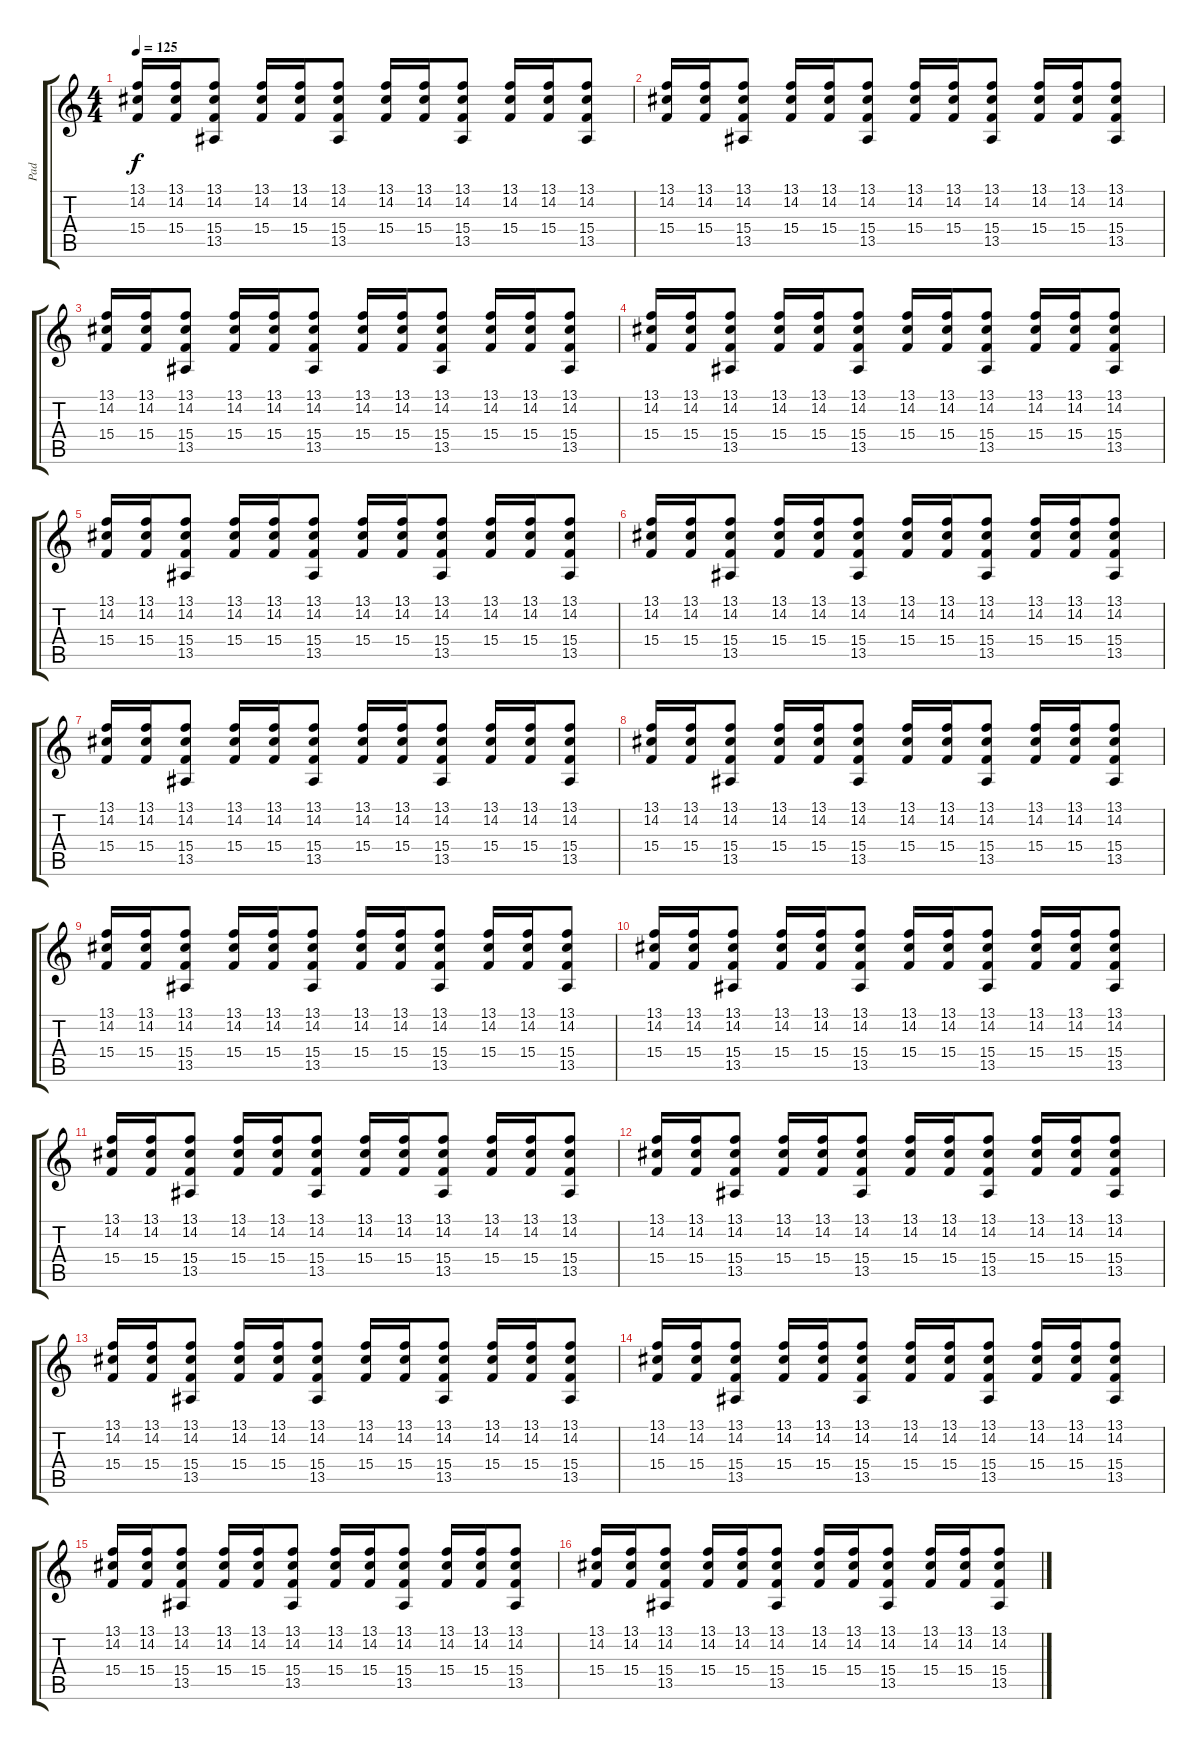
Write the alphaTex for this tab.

\track ("Pad" "Pad") {instrument fx1rain}
\staff {score tabs}
\tuning (E4 B3 G3 D3 A2 E2) {hide}
\ts (4 4)
\tempo 125
\clef g2
\ks c
(13.1 14.2 15.4).16{dy f} (13.1 14.2 15.4).16 (13.1 14.2 15.4 13.5).8 (13.1 14.2 15.4).16 (13.1 14.2 15.4).16 (13.1 14.2 15.4 13.5).8 (13.1 14.2 15.4).16 (13.1 14.2 15.4).16 (13.1 14.2 15.4 13.5).8 (13.1 14.2 15.4).16 (13.1 14.2 15.4).16 (13.1 14.2 15.4 13.5).8 |
(13.1 14.2 15.4).16 (13.1 14.2 15.4).16 (13.1 14.2 15.4 13.5).8 (13.1 14.2 15.4).16 (13.1 14.2 15.4).16 (13.1 14.2 15.4 13.5).8 (13.1 14.2 15.4).16 (13.1 14.2 15.4).16 (13.1 14.2 15.4 13.5).8 (13.1 14.2 15.4).16 (13.1 14.2 15.4).16 (13.1 14.2 15.4 13.5).8 |
(13.1 14.2 15.4).16 (13.1 14.2 15.4).16 (13.1 14.2 15.4 13.5).8 (13.1 14.2 15.4).16 (13.1 14.2 15.4).16 (13.1 14.2 15.4 13.5).8 (13.1 14.2 15.4).16 (13.1 14.2 15.4).16 (13.1 14.2 15.4 13.5).8 (13.1 14.2 15.4).16 (13.1 14.2 15.4).16 (13.1 14.2 15.4 13.5).8 |
(13.1 14.2 15.4).16 (13.1 14.2 15.4).16 (13.1 14.2 15.4 13.5).8 (13.1 14.2 15.4).16 (13.1 14.2 15.4).16 (13.1 14.2 15.4 13.5).8 (13.1 14.2 15.4).16 (13.1 14.2 15.4).16 (13.1 14.2 15.4 13.5).8 (13.1 14.2 15.4).16 (13.1 14.2 15.4).16 (13.1 14.2 15.4 13.5).8 |
(13.1 14.2 15.4).16 (13.1 14.2 15.4).16 (13.1 14.2 15.4 13.5).8 (13.1 14.2 15.4).16 (13.1 14.2 15.4).16 (13.1 14.2 15.4 13.5).8 (13.1 14.2 15.4).16 (13.1 14.2 15.4).16 (13.1 14.2 15.4 13.5).8 (13.1 14.2 15.4).16 (13.1 14.2 15.4).16 (13.1 14.2 15.4 13.5).8 |
(13.1 14.2 15.4).16 (13.1 14.2 15.4).16 (13.1 14.2 15.4 13.5).8 (13.1 14.2 15.4).16 (13.1 14.2 15.4).16 (13.1 14.2 15.4 13.5).8 (13.1 14.2 15.4).16 (13.1 14.2 15.4).16 (13.1 14.2 15.4 13.5).8 (13.1 14.2 15.4).16 (13.1 14.2 15.4).16 (13.1 14.2 15.4 13.5).8 |
(13.1 14.2 15.4).16 (13.1 14.2 15.4).16 (13.1 14.2 15.4 13.5).8 (13.1 14.2 15.4).16 (13.1 14.2 15.4).16 (13.1 14.2 15.4 13.5).8 (13.1 14.2 15.4).16 (13.1 14.2 15.4).16 (13.1 14.2 15.4 13.5).8 (13.1 14.2 15.4).16 (13.1 14.2 15.4).16 (13.1 14.2 15.4 13.5).8 |
(13.1 14.2 15.4).16 (13.1 14.2 15.4).16 (13.1 14.2 15.4 13.5).8 (13.1 14.2 15.4).16 (13.1 14.2 15.4).16 (13.1 14.2 15.4 13.5).8 (13.1 14.2 15.4).16 (13.1 14.2 15.4).16 (13.1 14.2 15.4 13.5).8 (13.1 14.2 15.4).16 (13.1 14.2 15.4).16 (13.1 14.2 15.4 13.5).8 |
(13.1 14.2 15.4).16 (13.1 14.2 15.4).16 (13.1 14.2 15.4 13.5).8 (13.1 14.2 15.4).16 (13.1 14.2 15.4).16 (13.1 14.2 15.4 13.5).8 (13.1 14.2 15.4).16 (13.1 14.2 15.4).16 (13.1 14.2 15.4 13.5).8 (13.1 14.2 15.4).16 (13.1 14.2 15.4).16 (13.1 14.2 15.4 13.5).8 |
(13.1 14.2 15.4).16 (13.1 14.2 15.4).16 (13.1 14.2 15.4 13.5).8 (13.1 14.2 15.4).16 (13.1 14.2 15.4).16 (13.1 14.2 15.4 13.5).8 (13.1 14.2 15.4).16 (13.1 14.2 15.4).16 (13.1 14.2 15.4 13.5).8 (13.1 14.2 15.4).16 (13.1 14.2 15.4).16 (13.1 14.2 15.4 13.5).8 |
(13.1 14.2 15.4).16 (13.1 14.2 15.4).16 (13.1 14.2 15.4 13.5).8 (13.1 14.2 15.4).16 (13.1 14.2 15.4).16 (13.1 14.2 15.4 13.5).8 (13.1 14.2 15.4).16 (13.1 14.2 15.4).16 (13.1 14.2 15.4 13.5).8 (13.1 14.2 15.4).16 (13.1 14.2 15.4).16 (13.1 14.2 15.4 13.5).8 |
(13.1 14.2 15.4).16 (13.1 14.2 15.4).16 (13.1 14.2 15.4 13.5).8 (13.1 14.2 15.4).16 (13.1 14.2 15.4).16 (13.1 14.2 15.4 13.5).8 (13.1 14.2 15.4).16 (13.1 14.2 15.4).16 (13.1 14.2 15.4 13.5).8 (13.1 14.2 15.4).16 (13.1 14.2 15.4).16 (13.1 14.2 15.4 13.5).8 |
(13.1 14.2 15.4).16 (13.1 14.2 15.4).16 (13.1 14.2 15.4 13.5).8 (13.1 14.2 15.4).16 (13.1 14.2 15.4).16 (13.1 14.2 15.4 13.5).8 (13.1 14.2 15.4).16 (13.1 14.2 15.4).16 (13.1 14.2 15.4 13.5).8 (13.1 14.2 15.4).16 (13.1 14.2 15.4).16 (13.1 14.2 15.4 13.5).8 |
(13.1 14.2 15.4).16 (13.1 14.2 15.4).16 (13.1 14.2 15.4 13.5).8 (13.1 14.2 15.4).16 (13.1 14.2 15.4).16 (13.1 14.2 15.4 13.5).8 (13.1 14.2 15.4).16 (13.1 14.2 15.4).16 (13.1 14.2 15.4 13.5).8 (13.1 14.2 15.4).16 (13.1 14.2 15.4).16 (13.1 14.2 15.4 13.5).8 |
(13.1 14.2 15.4).16 (13.1 14.2 15.4).16 (13.1 14.2 15.4 13.5).8 (13.1 14.2 15.4).16 (13.1 14.2 15.4).16 (13.1 14.2 15.4 13.5).8 (13.1 14.2 15.4).16 (13.1 14.2 15.4).16 (13.1 14.2 15.4 13.5).8 (13.1 14.2 15.4).16 (13.1 14.2 15.4).16 (13.1 14.2 15.4 13.5).8 |
(13.1 14.2 15.4).16 (13.1 14.2 15.4).16 (13.1 14.2 15.4 13.5).8 (13.1 14.2 15.4).16 (13.1 14.2 15.4).16 (13.1 14.2 15.4 13.5).8 (13.1 14.2 15.4).16 (13.1 14.2 15.4).16 (13.1 14.2 15.4 13.5).8 (13.1 14.2 15.4).16 (13.1 14.2 15.4).16 (13.1 14.2 15.4 13.5).8
